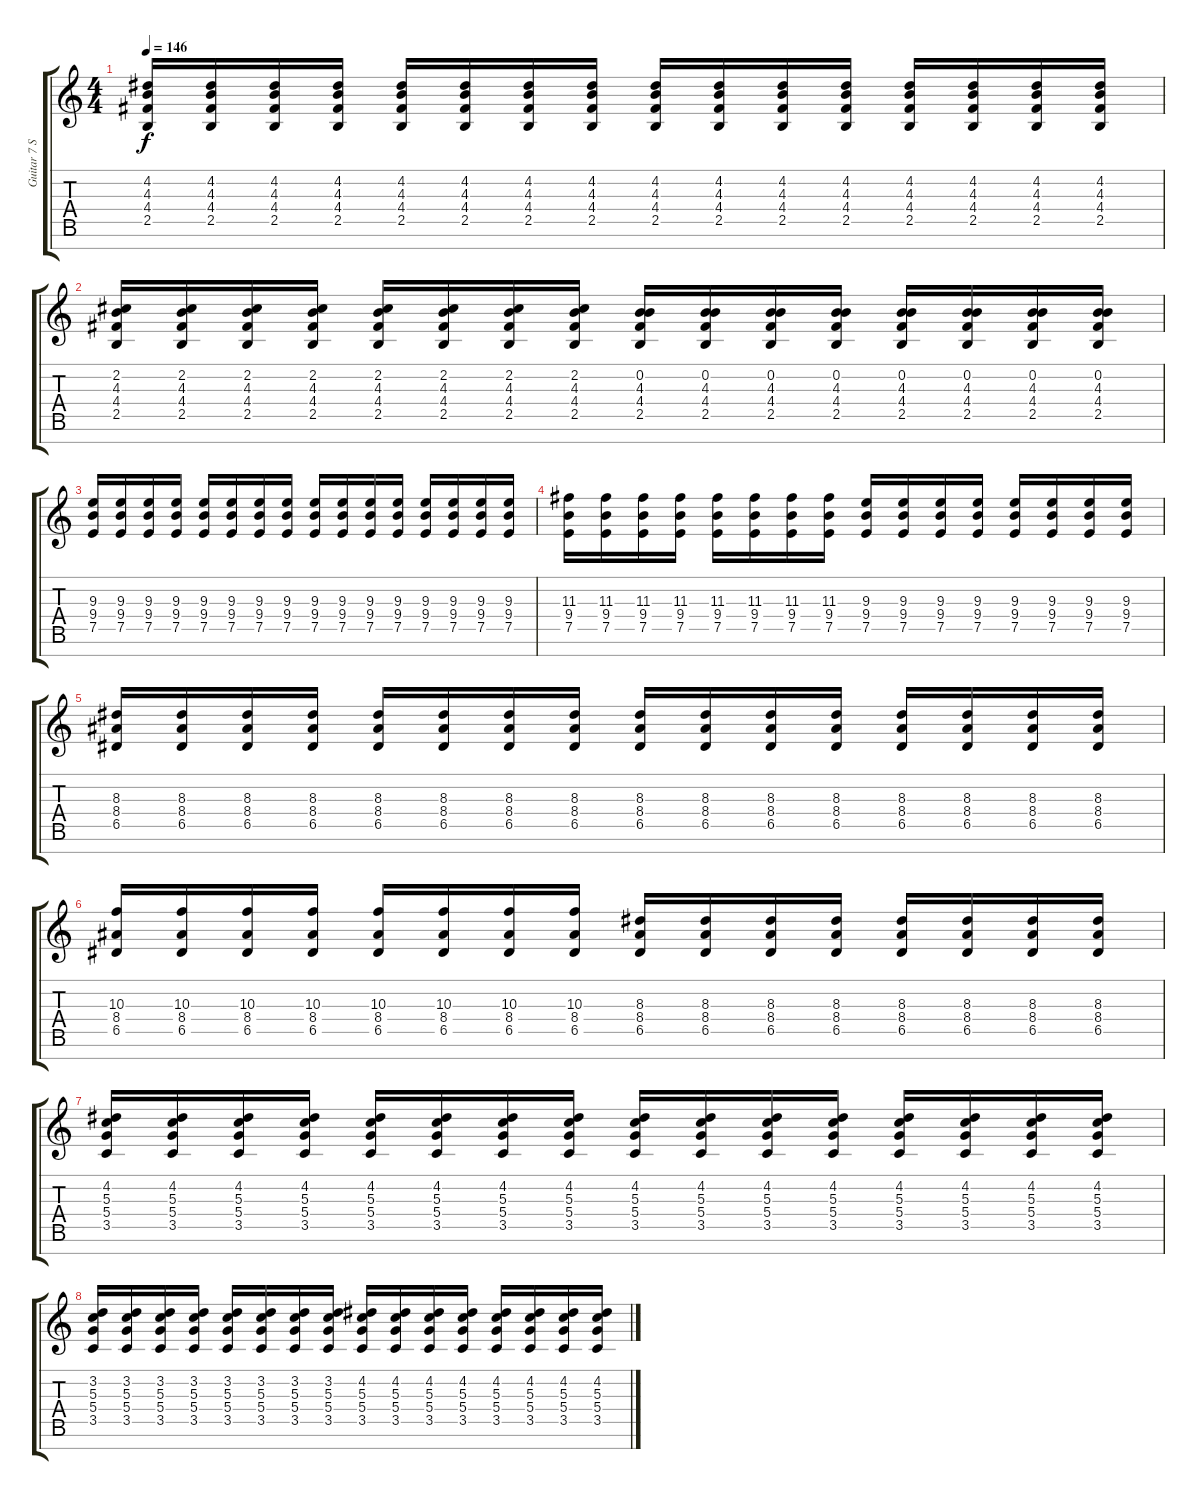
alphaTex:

\track ("Guitar 7 Strings" "Guitar 7 S") {instrument distortionguitar}
\staff {score tabs}
\tuning (E4 B3 G3 D3 A2 E2 B1) {hide}
\ts (4 4)
\tempo 146
\clef g2
\ks c
(4.2 4.3 4.4 2.5).16{dy f} (4.2 4.3 4.4 2.5).16 (4.2 4.3 4.4 2.5).16 (4.2 4.3 4.4 2.5).16 (4.2 4.3 4.4 2.5).16 (4.2 4.3 4.4 2.5).16 (4.2 4.3 4.4 2.5).16 (4.2 4.3 4.4 2.5).16 (4.2 4.3 4.4 2.5).16 (4.2 4.3 4.4 2.5).16 (4.2 4.3 4.4 2.5).16 (4.2 4.3 4.4 2.5).16 (4.2 4.3 4.4 2.5).16 (4.2 4.3 4.4 2.5).16 (4.2 4.3 4.4 2.5).16 (4.2 4.3 4.4 2.5).16 |
(2.2 4.3 4.4 2.5).16 (2.2 4.3 4.4 2.5).16 (2.2 4.3 4.4 2.5).16 (2.2 4.3 4.4 2.5).16 (2.2 4.3 4.4 2.5).16 (2.2 4.3 4.4 2.5).16 (2.2 4.3 4.4 2.5).16 (2.2 4.3 4.4 2.5).16 (0.2 4.3 4.4 2.5).16 (0.2 4.3 4.4 2.5).16 (0.2 4.3 4.4 2.5).16 (0.2 4.3 4.4 2.5).16 (0.2 4.3 4.4 2.5).16 (0.2 4.3 4.4 2.5).16 (0.2 4.3 4.4 2.5).16 (0.2 4.3 4.4 2.5).16 |
(9.3 9.4 7.5).16 (9.3 9.4 7.5).16 (9.3 9.4 7.5).16 (9.3 9.4 7.5).16 (9.3 9.4 7.5).16 (9.3 9.4 7.5).16 (9.3 9.4 7.5).16 (9.3 9.4 7.5).16 (9.3 9.4 7.5).16 (9.3 9.4 7.5).16 (9.3 9.4 7.5).16 (9.3 9.4 7.5).16 (9.3 9.4 7.5).16 (9.3 9.4 7.5).16 (9.3 9.4 7.5).16 (9.3 9.4 7.5).16 |
(11.3 9.4 7.5).16 (11.3 9.4 7.5).16 (11.3 9.4 7.5).16 (11.3 9.4 7.5).16 (11.3 9.4 7.5).16 (11.3 9.4 7.5).16 (11.3 9.4 7.5).16 (11.3 9.4 7.5).16 (9.3 9.4 7.5).16 (9.3 9.4 7.5).16 (9.3 9.4 7.5).16 (9.3 9.4 7.5).16 (9.3 9.4 7.5).16 (9.3 9.4 7.5).16 (9.3 9.4 7.5).16 (9.3 9.4 7.5).16 |
(8.3 8.4 6.5).16 (8.3 8.4 6.5).16 (8.3 8.4 6.5).16 (8.3 8.4 6.5).16 (8.3 8.4 6.5).16 (8.3 8.4 6.5).16 (8.3 8.4 6.5).16 (8.3 8.4 6.5).16 (8.3 8.4 6.5).16 (8.3 8.4 6.5).16 (8.3 8.4 6.5).16 (8.3 8.4 6.5).16 (8.3 8.4 6.5).16 (8.3 8.4 6.5).16 (8.3 8.4 6.5).16 (8.3 8.4 6.5).16 |
(10.3 8.4 6.5).16 (10.3 8.4 6.5).16 (10.3 8.4 6.5).16 (10.3 8.4 6.5).16 (10.3 8.4 6.5).16 (10.3 8.4 6.5).16 (10.3 8.4 6.5).16 (10.3 8.4 6.5).16 (8.3 8.4 6.5).16 (8.3 8.4 6.5).16 (8.3 8.4 6.5).16 (8.3 8.4 6.5).16 (8.3 8.4 6.5).16 (8.3 8.4 6.5).16 (8.3 8.4 6.5).16 (8.3 8.4 6.5).16 |
(4.2 5.3 5.4 3.5).16 (4.2 5.3 5.4 3.5).16 (4.2 5.3 5.4 3.5).16 (4.2 5.3 5.4 3.5).16 (4.2 5.3 5.4 3.5).16 (4.2 5.3 5.4 3.5).16 (4.2 5.3 5.4 3.5).16 (4.2 5.3 5.4 3.5).16 (4.2 5.3 5.4 3.5).16 (4.2 5.3 5.4 3.5).16 (4.2 5.3 5.4 3.5).16 (4.2 5.3 5.4 3.5).16 (4.2 5.3 5.4 3.5).16 (4.2 5.3 5.4 3.5).16 (4.2 5.3 5.4 3.5).16 (4.2 5.3 5.4 3.5).16 |
(3.2 5.3 5.4 3.5).16 (3.2 5.3 5.4 3.5).16 (3.2 5.3 5.4 3.5).16 (3.2 5.3 5.4 3.5).16 (3.2 5.3 5.4 3.5).16 (3.2 5.3 5.4 3.5).16 (3.2 5.3 5.4 3.5).16 (3.2 5.3 5.4 3.5).16 (4.2 5.3 5.4 3.5).16 (4.2 5.3 5.4 3.5).16 (4.2 5.3 5.4 3.5).16 (4.2 5.3 5.4 3.5).16 (4.2 5.3 5.4 3.5).16 (4.2 5.3 5.4 3.5).16 (4.2 5.3 5.4 3.5).16 (4.2 5.3 5.4 3.5).16
